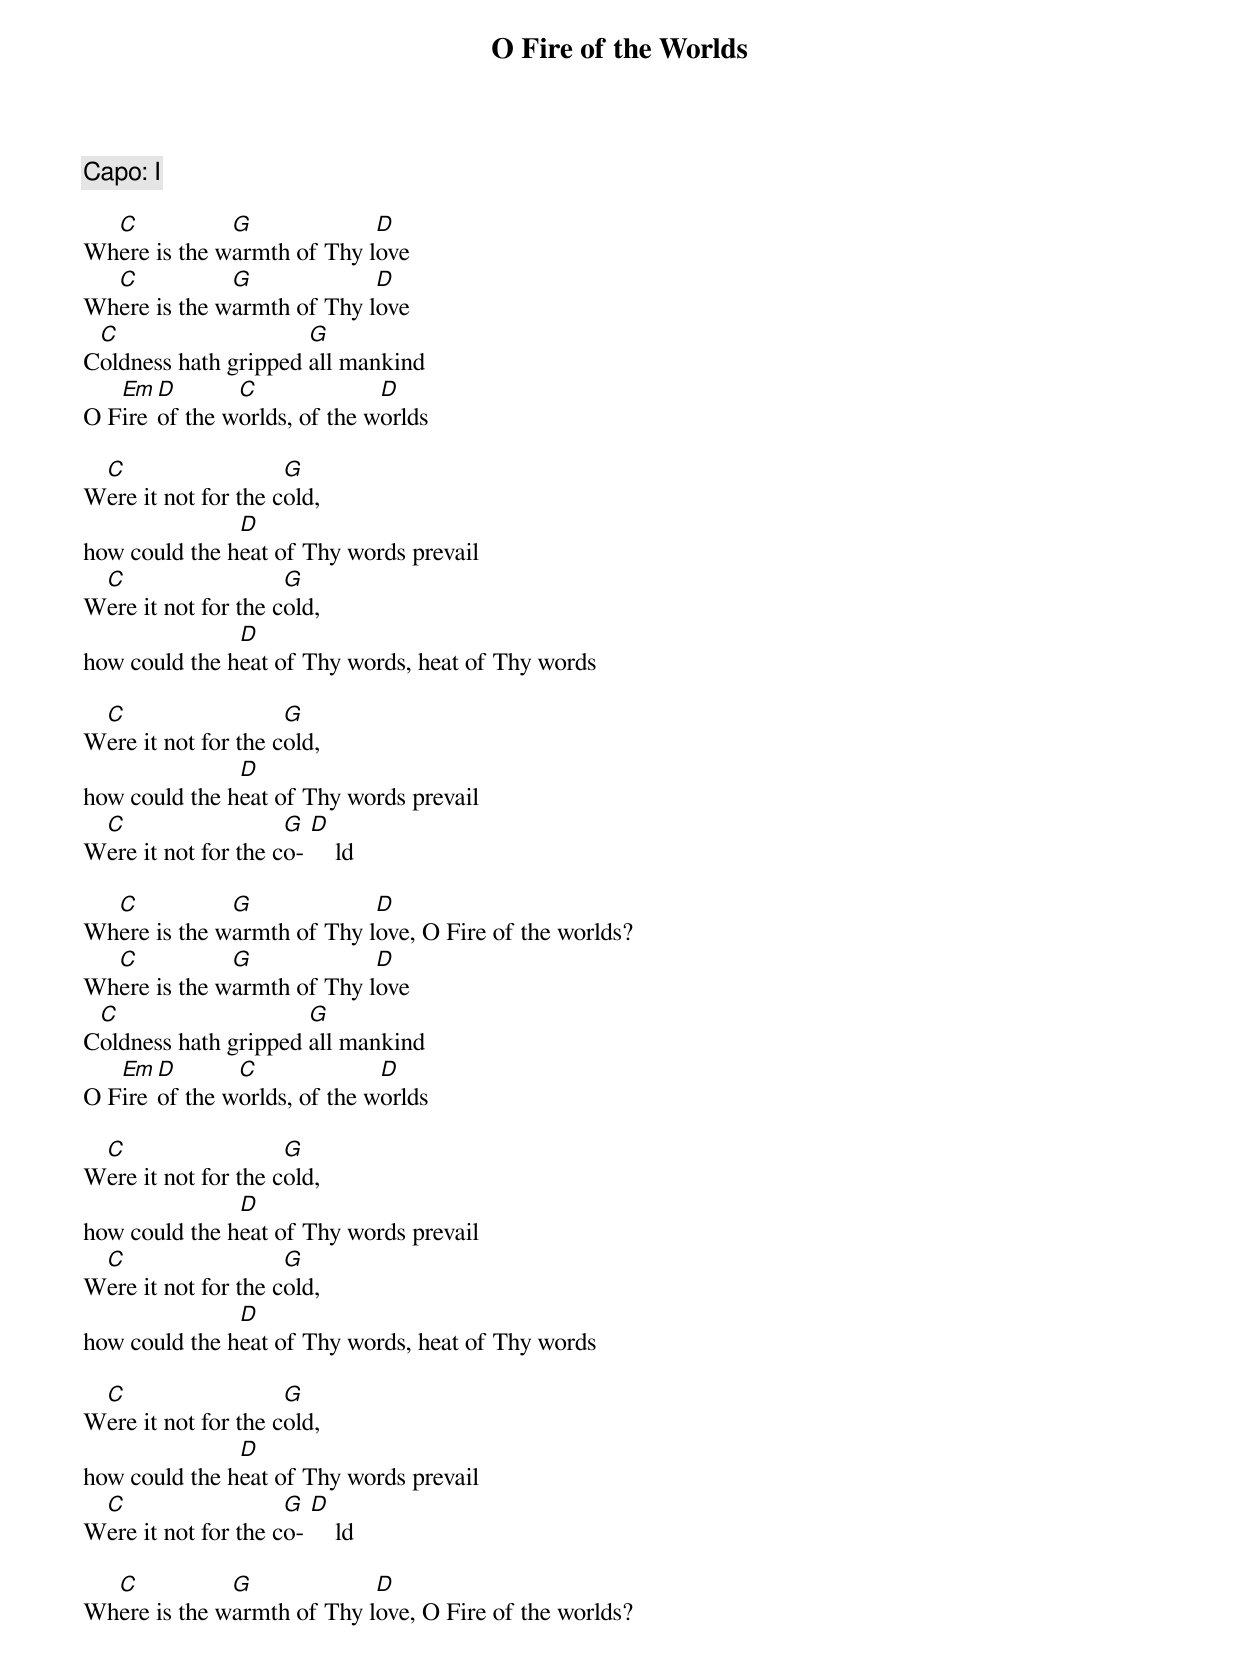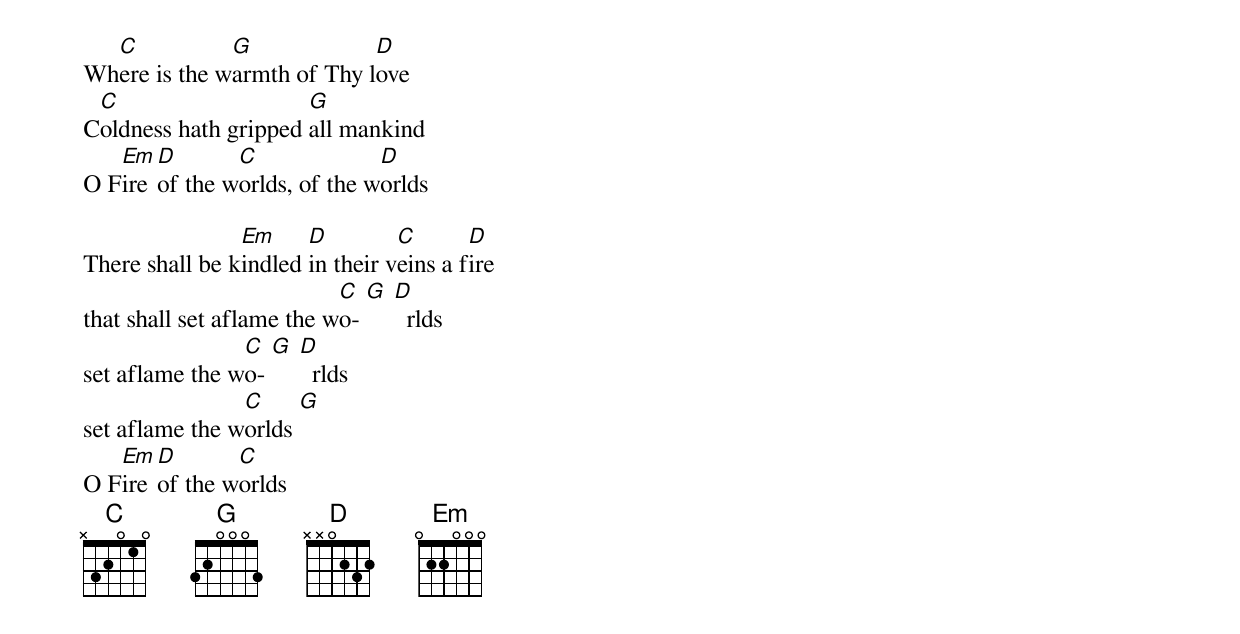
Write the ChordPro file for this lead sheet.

{title: O Fire of the Worlds}
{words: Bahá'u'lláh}
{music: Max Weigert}
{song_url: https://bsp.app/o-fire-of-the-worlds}

{c: Capo: I}

Wh[C]ere is the w[G]armth of Thy l[D]ove
Wh[C]ere is the w[G]armth of Thy l[D]ove
C[C]oldness hath gripped [G]all mankind
O F[Em]ire [D]of the w[C]orlds, of the w[D]orlds

W[C]ere it not for the c[G]old,
how could the h[D]eat of Thy words prevail
W[C]ere it not for the c[G]old,
how could the h[D]eat of Thy words, heat of Thy words

W[C]ere it not for the c[G]old,
how could the h[D]eat of Thy words prevail
W[C]ere it not for the c[G]o- [D]    ld

Wh[C]ere is the w[G]armth of Thy l[D]ove, O Fire of the worlds?
Wh[C]ere is the w[G]armth of Thy l[D]ove
C[C]oldness hath gripped [G]all mankind
O F[Em]ire [D]of the w[C]orlds, of the w[D]orlds

W[C]ere it not for the c[G]old,
how could the h[D]eat of Thy words prevail
W[C]ere it not for the c[G]old,
how could the h[D]eat of Thy words, heat of Thy words

W[C]ere it not for the c[G]old,
how could the h[D]eat of Thy words prevail
W[C]ere it not for the c[G]o- [D]    ld

Wh[C]ere is the w[G]armth of Thy l[D]ove, O Fire of the worlds?
Wh[C]ere is the w[G]armth of Thy l[D]ove
C[C]oldness hath gripped [G]all mankind
O F[Em]ire [D]of the w[C]orlds, of the w[D]orlds

There shall be k[Em]indled [D]in their v[C]eins a f[D]ire
that shall set aflame the w[C]o- [G] [D]  rlds
set aflame the w[C]o- [G] [D]  rlds
set aflame the w[C]orlds [G]
O F[Em]ire [D]of the w[C]orlds
